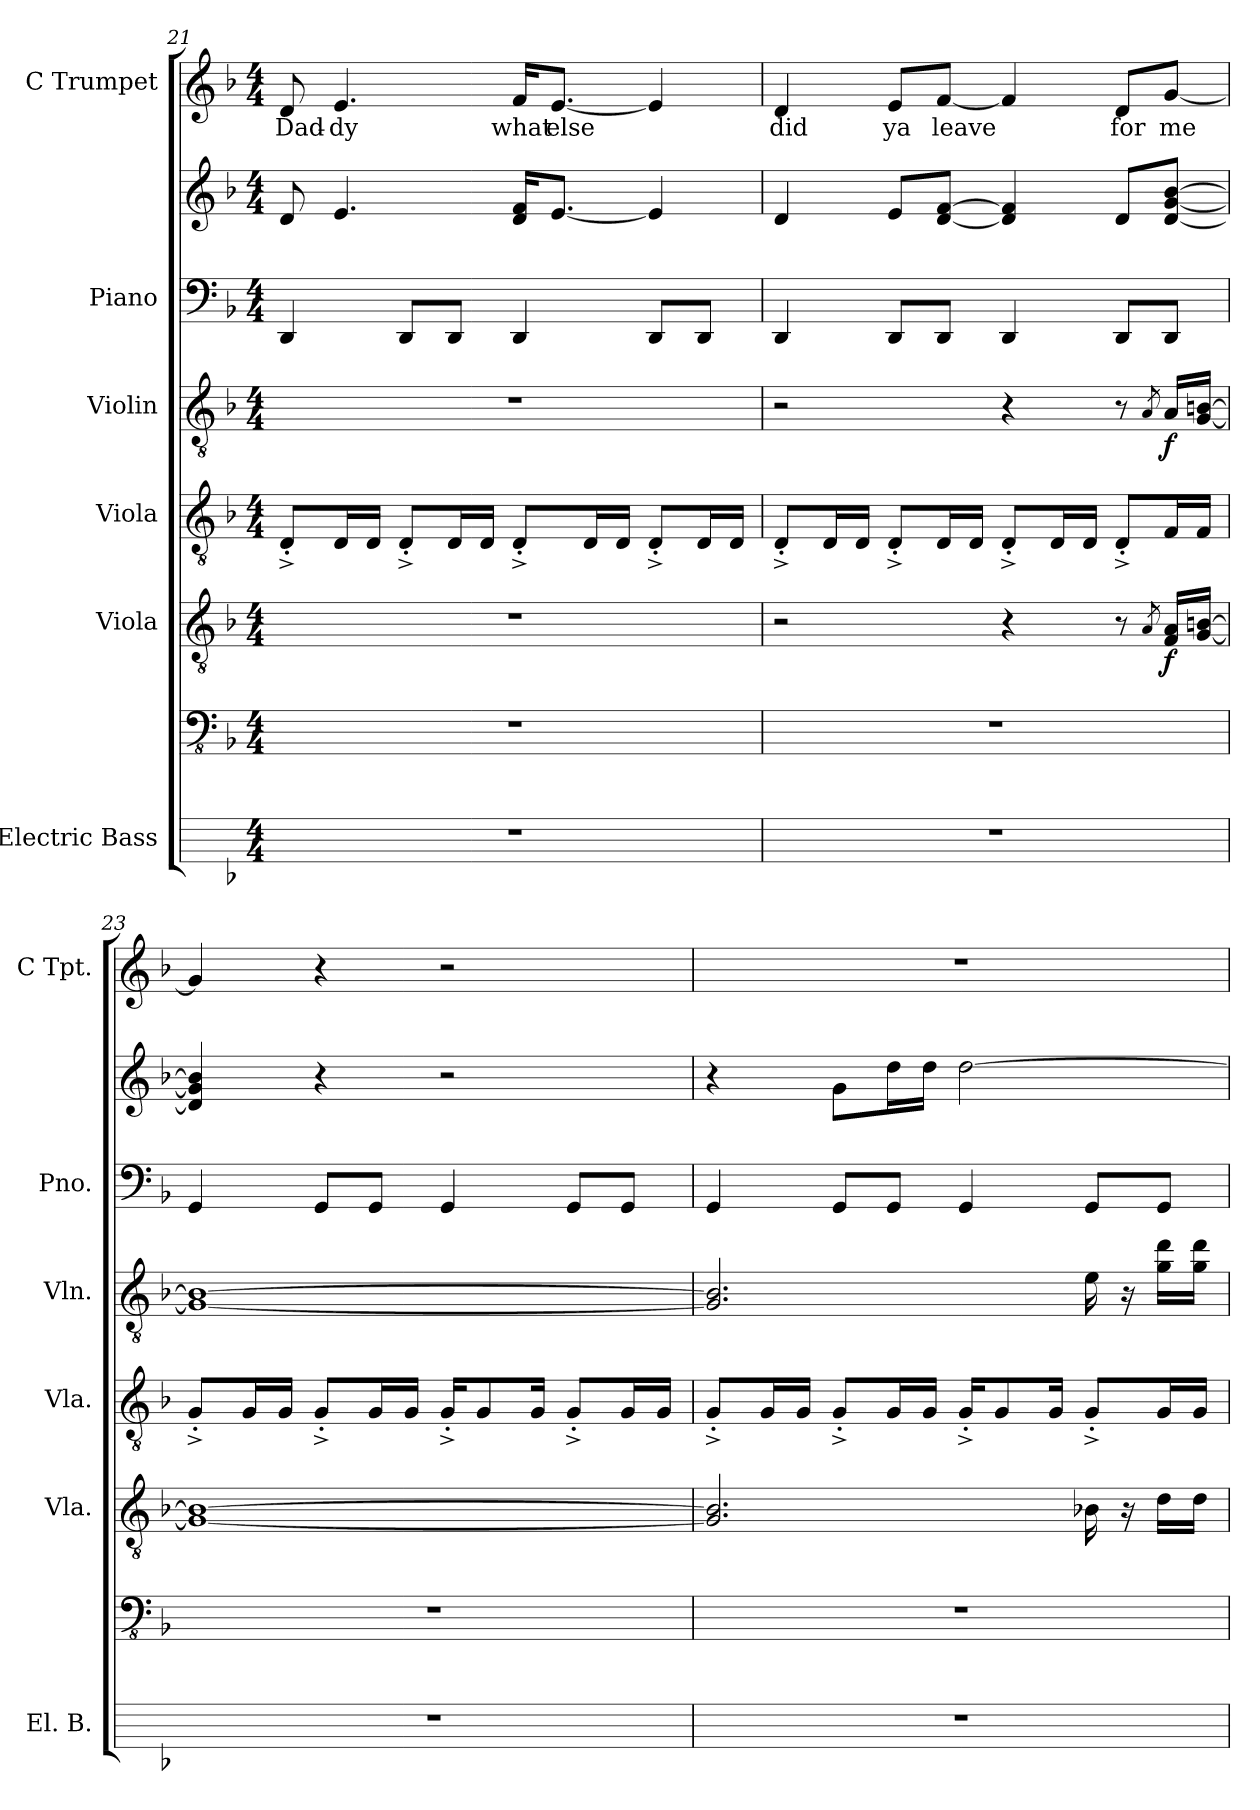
**kern	**kern	**kern	**dynam	**kern	**kern	**dynam	**kern	**kern	**kern	**text
*part6	*part6	*part5	*part5	*part4	*part3	*part3	*part2	*part2	*part1	*part1
*staff8	*staff7	*staff6	*staff6	*staff5	*staff4	*staff4	*staff3	*staff2	*staff1	*staff1
*I"Electric Bass	*	*I"Viola	*	*I"Viola	*I"Violin	*	*I"Piano	*	*I"C Trumpet	*
*I'El. B.	*	*I'Vla.	*	*I'Vla.	*I'Vln.	*	*I'Pno.	*	*I'C Tpt.	*
*	*clefFv4	*clefGv2	*	*clefGv2	*clefGv2	*	*clefF4	*clefG2	*clefG2	*
*k[b-]	*k[b-]	*k[b-]	*	*k[b-]	*k[b-]	*	*k[b-]	*k[b-]	*k[b-]	*
*M4/4	*M4/4	*M4/4	*	*M4/4	*M4/4	*	*M4/4	*M4/4	*M4/4	*
=21	=21	=21	=21	=21	=21	=21	=21	=21	=21	=21
1r	1r	1r	.	8D'^/L	1r	.	4DD/	8d/	8d/	Dad-
.	.	.	.	16D/L	.	.	.	4.e/	4.e/	-dy
.	.	.	.	16D/JJ	.	.	.	.	.	.
.	.	.	.	8D'^/L	.	.	8DD/L	.	.	.
.	.	.	.	16D/L	.	.	8DD/J	.	.	.
.	.	.	.	16D/JJ	.	.	.	.	.	.
.	.	.	.	8D'^/L	.	.	4DD/	16d/ 16f/KL	16f/KL	what
.	.	.	.	.	.	.	.	[8.e/J	[8.e/J	else
.	.	.	.	16D/L	.	.	.	.	.	.
.	.	.	.	16D/JJ	.	.	.	.	.	.
.	.	.	.	8D'^/L	.	.	8DD/L	4e/]	4e/]	.
.	.	.	.	16D/L	.	.	8DD/J	.	.	.
.	.	.	.	16D/JJ	.	.	.	.	.	.
!!LO:LB:g=z
=22	=22	=22	=22	=22	=22	=22	=22	=22	=22	=22
1r	1r	2r	.	8D'^/L	2r	.	4DD/	4d/	4d/	did
.	.	.	.	16D/L	.	.	.	.	.	.
.	.	.	.	16D/JJ	.	.	.	.	.	.
.	.	.	.	8D'^/L	.	.	8DD/L	8e/L	8e/L	ya
.	.	.	.	16D/L	.	.	8DD/J	[8d/ [8f/J	[8f/J	leave
.	.	.	.	16D/JJ	.	.	.	.	.	.
.	.	4r	.	8D'^/L	4r	.	4DD/	4d/] 4f/]	4f/]	.
.	.	.	.	16D/L	.	.	.	.	.	.
.	.	.	.	16D/JJ	.	.	.	.	.	.
.	.	8r	.	8D'^/L	8r	.	8DD/L	8d/L	8d/L	for
.	.	8qA/	.	.	8qA/	.	.	.	.	.
!	!	!	!LO:DY:b	!	!	!LO:DY:b	!	!	!	!
.	.	16F/ 16A/LL	f	16F/L	16A/LL	f	8DD/J	[8d/ [8g/ [8b-/J	[8g/J	me
.	.	[16G/ [16Bn/JJ	.	16F/JJ	[16G/ [16Bn/JJ	.	.	.	.	.
=23	=23	=23	=23	=23	=23	=23	=23	=23	=23	=23
1r	1r	1G_ 1B_	.	8G'^/L	1G_ 1B_	.	4GG/	4d/] 4g/] 4b-/]	4g/]	.
.	.	.	.	16G/L	.	.	.	.	.	.
.	.	.	.	16G/JJ	.	.	.	.	.	.
.	.	.	.	8G'^/L	.	.	8GG/L	4r	4r	.
.	.	.	.	16G/L	.	.	8GG/J	.	.	.
.	.	.	.	16G/JJ	.	.	.	.	.	.
.	.	.	.	16G'^/KL	.	.	4GG/	2r	2r	.
.	.	.	.	8G/	.	.	.	.	.	.
.	.	.	.	16G/Jk	.	.	.	.	.	.
.	.	.	.	8G'^/L	.	.	8GG/L	.	.	.
.	.	.	.	16G/L	.	.	8GG/J	.	.	.
.	.	.	.	16G/JJ	.	.	.	.	.	.
=24	=24	=24	=24	=24	=24	=24	=24	=24	=24	=24
1r	1r	2.G/] 2.B/]	.	8G'^/L	2.G/] 2.B/]	.	4GG/	4r	1r	.
.	.	.	.	16G/L	.	.	.	.	.	.
.	.	.	.	16G/JJ	.	.	.	.	.	.
.	.	.	.	8G'^/L	.	.	8GG/L	8g\L	.	.
.	.	.	.	16G/L	.	.	8GG/J	16dd\L	.	.
.	.	.	.	16G/JJ	.	.	.	16dd\JJ	.	.
.	.	.	.	16G'^/KL	.	.	4GG/	[2dd\	.	.
.	.	.	.	8G/	.	.	.	.	.	.
.	.	.	.	16G/Jk	.	.	.	.	.	.
.	.	16B-X\	.	8G'^/L	16e\	.	8GG/L	.	.	.
.	.	16r	.	.	16r	.	.	.	.	.
.	.	16d\LL	.	16G/L	16g\ 16dd\LL	.	8GG/J	.	.	.
.	.	16d\JJ	.	16G/JJ	16g\ 16dd\JJ	.	.	.	.	.
=	=	=	=	=	=	=	=	=	=	=
*-	*-	*-	*-	*-	*-	*-	*-	*-	*-	*-
